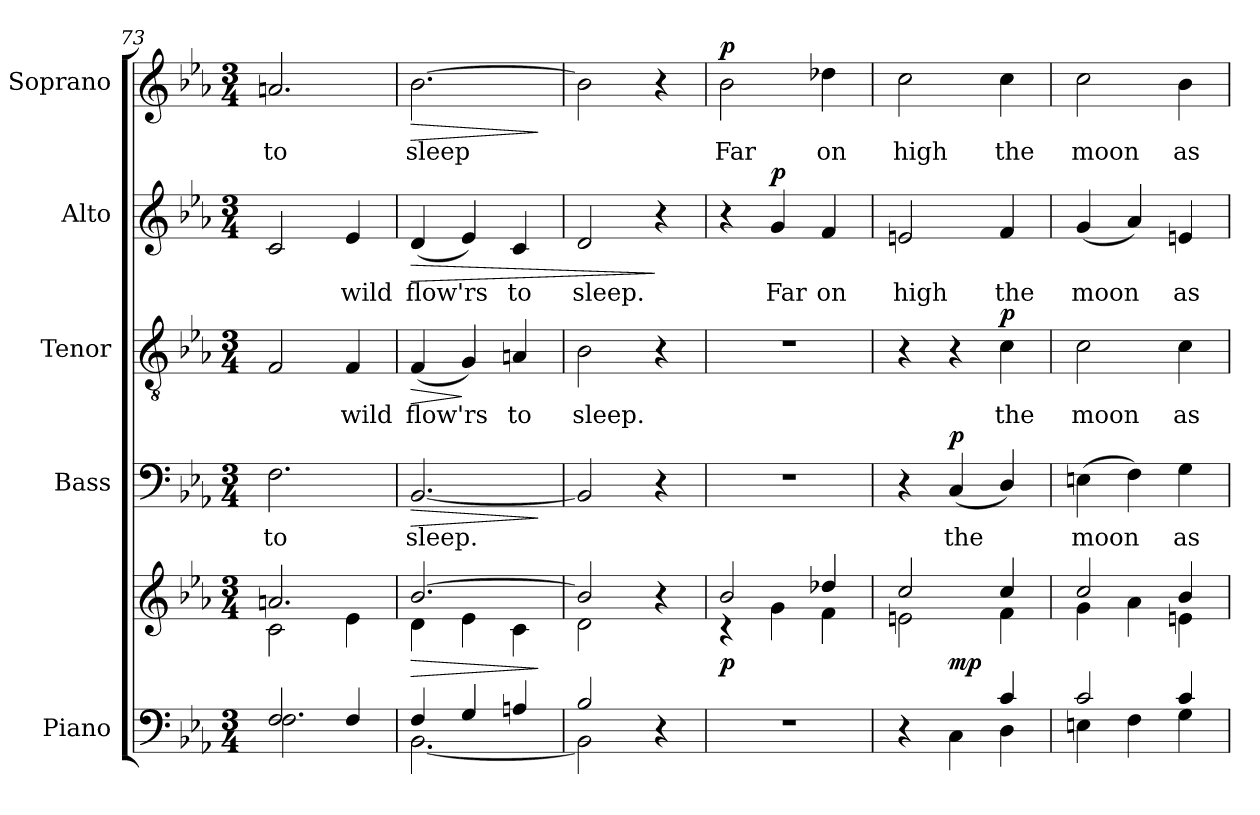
**kern	**kern	**dynam	**kern	**text	**dynam	**kern	**text	**dynam	**kern	**text	**dynam	**kern	**text	**dynam
*part5	*part5	*part5	*part4	*part4	*part4	*part3	*part3	*part3	*part2	*part2	*part2	*part1	*part1	*part1
*staff6	*staff5	*staff5/6	*staff4	*staff4	*staff4	*staff3	*staff3	*staff3	*staff2	*staff2	*staff2	*staff1	*staff1	*staff1
*I"Piano	*	*	*I"Bass	*	*	*I"Tenor	*	*	*I"Alto	*	*	*I"Soprano	*	*
*I'Pno.	*	*	*I'B.	*	*	*I'T.	*	*	*I'A.	*	*	*I'S.	*	*
!!LO:LB:g=z
*clefF4	*clefG2	*	*clefF4	*	*	*clefGv2	*	*	*clefG2	*	*	*clefG2	*	*
*	*	*	*	*	*	*ITrd7c12	*	*	*	*	*	*	*	*
*k[b-e-a-]	*k[b-e-a-]	*	*k[b-e-a-]	*	*	*k[b-e-a-]	*	*	*k[b-e-a-]	*	*	*k[b-e-a-]	*	*
*E-:	*E-:	*	*E-:	*	*	*E-:	*	*	*E-:	*	*	*E-:	*	*
*M3/4	*M3/4	*	*M3/4	*	*	*M3/4	*	*	*M3/4	*	*	*M3/4	*	*
=73	=73	=73	=73	=73	=73	=73	=73	=73	=73	=73	=73	=73	=73	=73
*^	*^	*	*	*	*	*	*	*	*	*	*	*	*	*
!	!	!	!	!	!	!LO:LY:b:color=#000000	!	!	!	!	!	!	!	!	!	!
!	!	!	!	!	!	!	!	!	!	!	!	!	!	!	!LO:LY:b:color=#000000	!
2Fi/	2.Fi\	2.ani/	2ci\	.	2.Fi\	to	.	2FFi/	.	.	2ci/	.	.	2.ani/	to	.
!	!	!	!	!	!	!	!	!	!LO:LY:b:color=#000000	!	!	!	!	!	!	!
!	!	!	!	!	!	!	!	!	!	!	!	!LO:LY:b:color=#000000	!	!	!	!
4Fi/	.	.	4e-i\	.	.	.	.	4FFi/	-wild	.	4e-i/	wild	.	.	.	.
=74	=74	=74	=74	=74	=74	=74	=74	=74	=74	=74	=74	=74	=74	=74	=74	=74
!	!	!	!	!LO:HP:b	!	!	!	!	!	!	!	!	!	!	!	!
!	!	!	!	!	!	!LO:LY:b:color=#000000	!LO:HP:b	!	!	!	!	!	!	!	!	!
!	!	!	!	!	!	!	!	!	!LO:LY:b:color=#000000	!LO:HP:b	!	!	!	!	!	!
!	!	!	!	!	!	!	!	!	!	!	!	!LO:LY:b:color=#000000	!LO:HP:b	!	!	!
!	!	!	!	!	!	!	!	!	!	!	!	!	!	!	!LO:LY:b:color=#000000	!LO:HP:b
4Fi/	[2.BB-i\	[2.b-i/	4di\	>	[2.BB-i/	sleep.	>	(4FFi/	flow'rs	>	(4di/	flow'rs	>	[2.b-i\	sleep	>
4Gi/	.	.	4e-i\	.	.	.	.	4GGi/)	.	]	4e-i/)	.	.	.	.	.
!	!	!	!	!	!	!	!	!	!LO:LY:b:color=#000000	!	!	!	!	!	!	!
!	!	!	!	!	!	!	!	!	!	!	!	!LO:LY:b:color=#000000	!	!	!	!
4Ani/	.	.	4ci\	.	.	.	.	4AAni/	to	.	4ci/	to	.	.	.	.
*v	*v	*	*	*	*	*	*	*	*	*	*	*	*	*	*	*
*	*v	*v	*	*	*	*	*	*	*	*	*	*	*	*	*
.	.	]	.	.	]	.	.	.	.	.	.	.	.	]
=75	=75	=75	=75	=75	=75	=75	=75	=75	=75	=75	=75	=75	=75	=75
*^	*^	*	*	*	*	*	*	*	*	*	*	*	*	*
!	!	!	!	!	!	!	!	!	!LO:LY:b:color=#000000	!	!	!	!	!	!	!
!	!	!	!	!	!	!	!	!	!	!	!	!LO:LY:b:color=#000000	!	!	!	!
2B-i/	2BB-i\]	2b-i/]	2di\	.	2BB-i/]	.	.	2BB-i\	sleep.	.	2di/	sleep.	.	2b-i\]	.	.
4r	4ryy	4r	4ryy	.	4r	.	.	4r	.	.	4r	.	]	4r	.	.
=76	=76	=76	=76	=76	=76	=76	=76	=76	=76	=76	=76	=76	=76	=76	=76	=76
!LO:N:vis=1	!	!	!	!	!LO:N:vis=1	!	!	!LO:N:vis=1	!	!	!	!	!	!	!	!
*v	*v	*	*	*	*	*	*	*	*	*	*	*	*	*	*	*
*^	*	*	*	*	*	*	*	*	*	*	*	*	*	*	*
!	!	!	!	!	!	!	!	!	!	!	!	!	!	!	!LO:LY:b:color=#000000	!
*v	*v	*	*	*	*	*	*	*	*	*	*	*	*	*	*	*
2.r	2b-i/	4r	p	2.r	.	.	2.r	.	.	4r	.	.	2b-i\	Far	p
!	!	!	!	!	!	!	!	!	!	!	!LO:LY:b:color=#000000	!	!	!	!
.	.	4gi\	.	.	.	.	.	.	.	4gi/	Far	p	.	.	.
!	!	!	!	!	!	!	!	!	!	!	!LO:LY:b:color=#000000	!	!	!	!
!	!	!	!	!	!	!	!	!	!	!	!	!	!	!LO:LY:b:color=#000000	!
.	4dd-Xi/	4fi\	.	.	.	.	.	.	.	4fi/	on	.	4dd-Xi\	on	.
=77	=77	=77	=77	=77	=77	=77	=77	=77	=77	=77	=77	=77	=77	=77	=77
*^	*	*	*	*	*	*	*	*	*	*	*	*	*	*	*
!	!	!	!	!	!	!	!	!	!	!	!	!LO:LY:b:color=#000000	!	!	!	!
!	!	!	!	!	!	!	!	!	!	!	!	!	!	!	!LO:LY:b:color=#000000	!
2ryy	4r	2cci/	2eni\	.	4r	.	.	4r	.	.	2eni/	high	.	2cci\	high	.
!	!	!	!	!	!	!LO:LY:b:color=#000000	!	!	!	!	!	!	!	!	!	!
.	4Ci\	.	.	mp	(4Ci/	the	p	4r	.	.	.	.	.	.	.	.
!	!	!	!	!	!	!	!	!	!LO:LY:b:color=#000000	!	!	!	!	!	!	!
!	!	!	!	!	!	!	!	!	!	!	!	!LO:LY:b:color=#000000	!	!	!	!
!	!	!	!	!	!	!	!	!	!	!	!	!	!	!	!LO:LY:b:color=#000000	!
4ci/	4Di\	4cci/	4fi\	.	4Di/)	.	.	4Ci\	the	p	4fi/	the	.	4cci\	the	.
=78	=78	=78	=78	=78	=78	=78	=78	=78	=78	=78	=78	=78	=78	=78	=78	=78
!	!	!	!	!	!	!LO:LY:b:color=#000000	!	!	!	!	!	!	!	!	!	!
!	!	!	!	!	!	!	!	!	!LO:LY:b:color=#000000	!	!	!	!	!	!	!
!	!	!	!	!	!	!	!	!	!	!	!	!LO:LY:b:color=#000000	!	!	!	!
!	!	!	!	!	!	!	!	!	!	!	!	!	!	!	!LO:LY:b:color=#000000	!
2ci/	4Eni\	2cci/	4gi\	.	(4Eni\	moon	.	2Ci\	moon	.	(4gi/	moon	.	2cci\	moon	.
.	4Fi\	.	4a-i\	.	4Fi\)	.	.	.	.	.	4a-i/)	.	.	.	.	.
!	!	!	!	!	!	!LO:LY:b:color=#000000	!	!	!	!	!	!	!	!	!	!
!	!	!	!	!	!	!	!	!	!LO:LY:b:color=#000000	!	!	!	!	!	!	!
!	!	!	!	!	!	!	!	!	!	!	!	!LO:LY:b:color=#000000	!	!	!	!
!	!	!	!	!	!	!	!	!	!	!	!	!	!	!	!LO:LY:b:color=#000000	!
4ci/	4Gi\	4b-i/	4eni\	.	4Gi\	as-	.	4Ci\	as-	.	4eni/	as-	.	4b-i\	as-	.
*v	*v	*	*	*	*	*	*	*	*	*	*	*	*	*	*	*
*	*v	*v	*	*	*	*	*	*	*	*	*	*	*	*	*
=	=	=	=	=	=	=	=	=	=	=	=	=	=	=
*-	*-	*-	*-	*-	*-	*-	*-	*-	*-	*-	*-	*-	*-	*-
